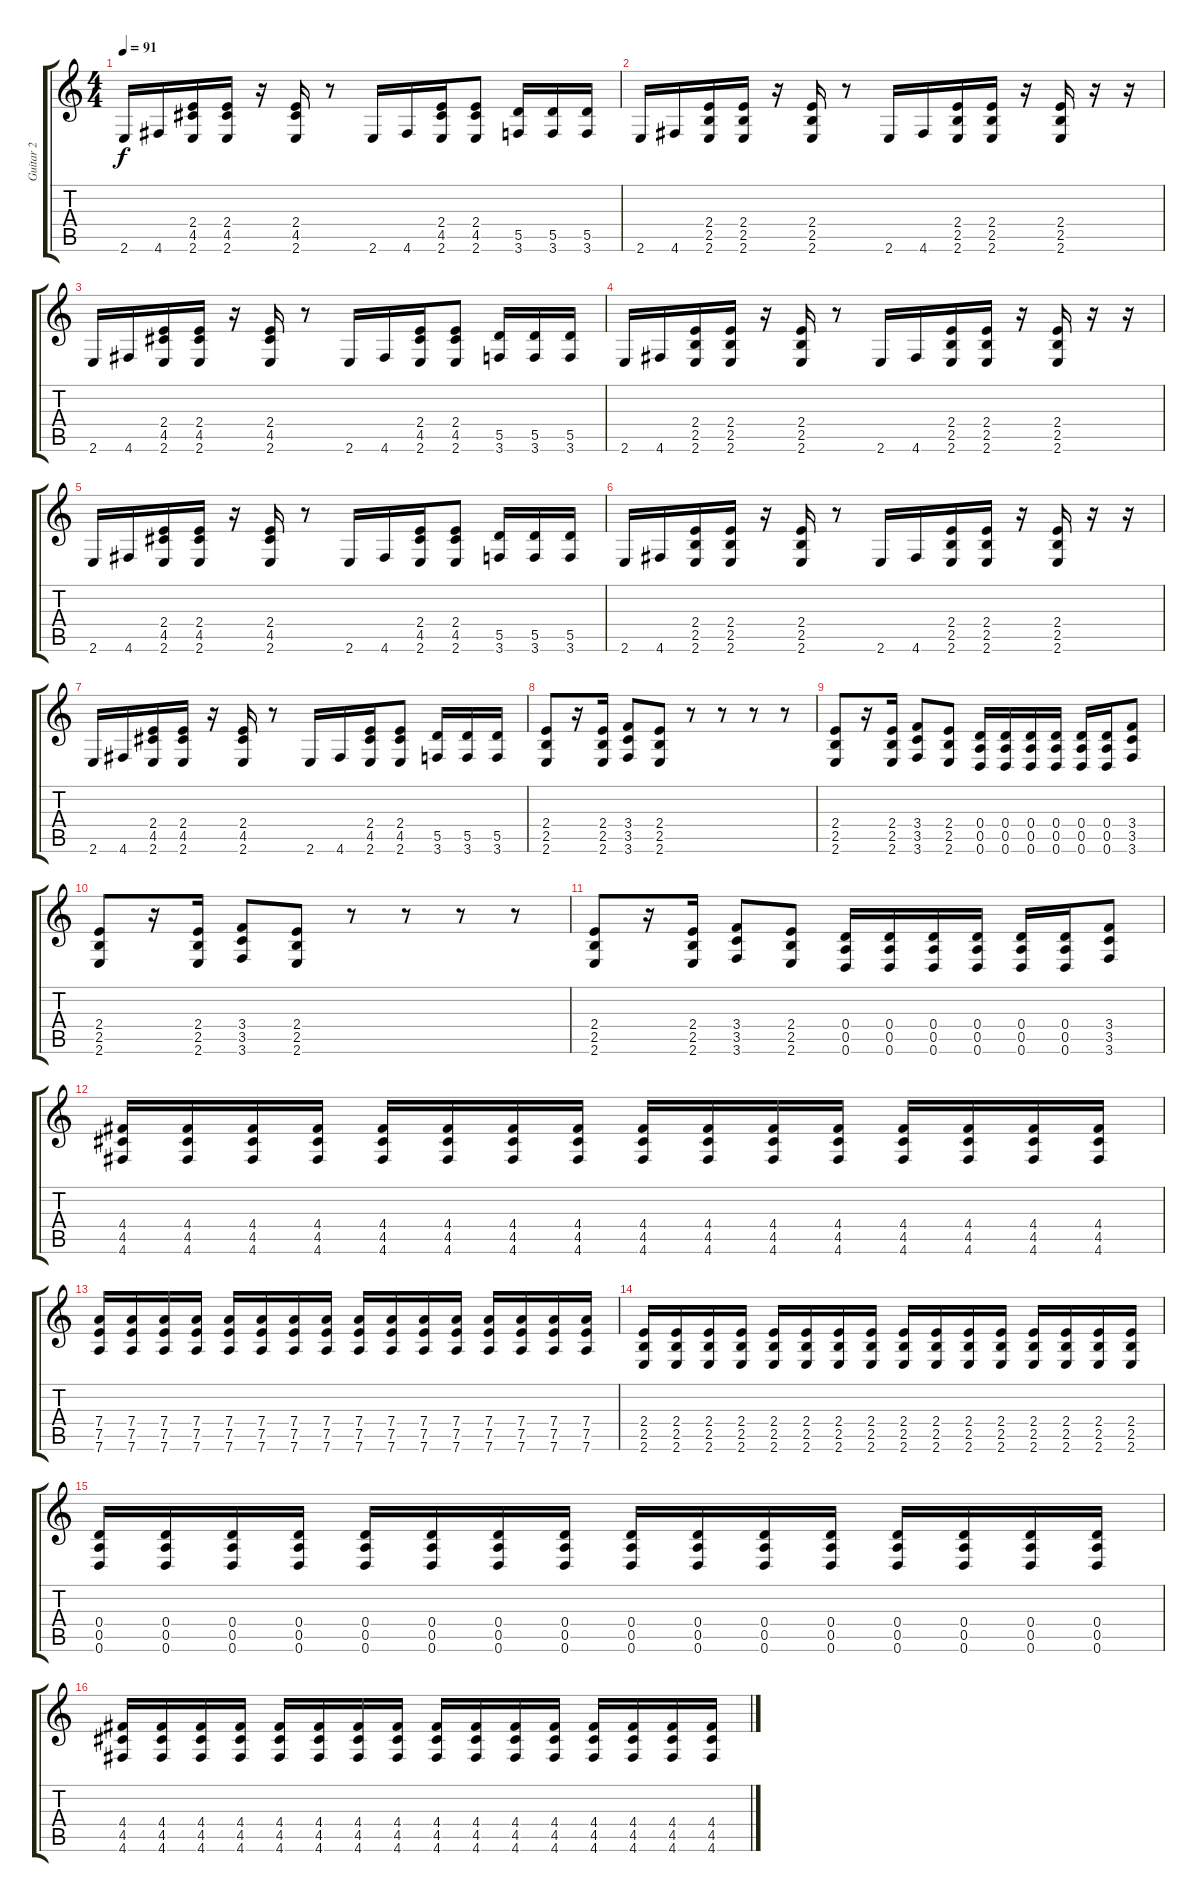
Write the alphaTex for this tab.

\track ("Guitar 2" "Guitar 2") {instrument overdrivenguitar}
\staff {score tabs}
\tuning (E4 B3 G3 D3 A2 D2) {hide}
\ts (4 4)
\tempo 91
\clef g2
\ks c
2.6.16{dy f} 4.6.16 (2.4 4.5 2.6).16 (2.4 4.5 2.6).16 r.16 (2.4 4.5 2.6).16 r.8 2.6.16 4.6.16 (2.4 4.5 2.6).16 (2.4 4.5 2.6).8 (5.5 3.6).16 (5.5 3.6).16 (5.5 3.6).16 |
2.6.16 4.6.16 (2.4 2.5 2.6).16 (2.4 2.5 2.6).16 r.16 (2.4 2.5 2.6).16 r.8 2.6.16 4.6.16 (2.4 2.5 2.6).16 (2.4 2.5 2.6).16 r.16 (2.4 2.5 2.6).16 r.16 r.16 |
2.6.16 4.6.16 (2.4 4.5 2.6).16 (2.4 4.5 2.6).16 r.16 (2.4 4.5 2.6).16 r.8 2.6.16 4.6.16 (2.4 4.5 2.6).16 (2.4 4.5 2.6).8 (5.5 3.6).16 (5.5 3.6).16 (5.5 3.6).16 |
2.6.16 4.6.16 (2.4 2.5 2.6).16 (2.4 2.5 2.6).16 r.16 (2.4 2.5 2.6).16 r.8 2.6.16 4.6.16 (2.4 2.5 2.6).16 (2.4 2.5 2.6).16 r.16 (2.4 2.5 2.6).16 r.16 r.16 |
2.6.16 4.6.16 (2.4 4.5 2.6).16 (2.4 4.5 2.6).16 r.16 (2.4 4.5 2.6).16 r.8 2.6.16 4.6.16 (2.4 4.5 2.6).16 (2.4 4.5 2.6).8 (5.5 3.6).16 (5.5 3.6).16 (5.5 3.6).16 |
2.6.16 4.6.16 (2.4 2.5 2.6).16 (2.4 2.5 2.6).16 r.16 (2.4 2.5 2.6).16 r.8 2.6.16 4.6.16 (2.4 2.5 2.6).16 (2.4 2.5 2.6).16 r.16 (2.4 2.5 2.6).16 r.16 r.16 |
2.6.16 4.6.16 (2.4 4.5 2.6).16 (2.4 4.5 2.6).16 r.16 (2.4 4.5 2.6).16 r.8 2.6.16 4.6.16 (2.4 4.5 2.6).16 (2.4 4.5 2.6).8 (5.5 3.6).16 (5.5 3.6).16 (5.5 3.6).16 |
(2.4 2.5 2.6).8 r.16 (2.4 2.5 2.6).16 (3.4 3.5 3.6).8 (2.4 2.5 2.6).8 r.8 r.8 r.8 r.8 |
(2.4 2.5 2.6).8 r.16 (2.4 2.5 2.6).16 (3.4 3.5 3.6).8 (2.4 2.5 2.6).8 (0.4 0.5 0.6).16 (0.4 0.5 0.6).16 (0.4 0.5 0.6).16 (0.4 0.5 0.6).16 (0.4 0.5 0.6).16 (0.4 0.5 0.6).16 (3.4 3.5 3.6).8 |
(2.4 2.5 2.6).8 r.16 (2.4 2.5 2.6).16 (3.4 3.5 3.6).8 (2.4 2.5 2.6).8 r.8 r.8 r.8 r.8 |
(2.4 2.5 2.6).8 r.16 (2.4 2.5 2.6).16 (3.4 3.5 3.6).8 (2.4 2.5 2.6).8 (0.4 0.5 0.6).16 (0.4 0.5 0.6).16 (0.4 0.5 0.6).16 (0.4 0.5 0.6).16 (0.4 0.5 0.6).16 (0.4 0.5 0.6).16 (3.4 3.5 3.6).8 |
(4.4 4.5 4.6).16 (4.4 4.5 4.6).16 (4.4 4.5 4.6).16 (4.4 4.5 4.6).16 (4.4 4.5 4.6).16 (4.4 4.5 4.6).16 (4.4 4.5 4.6).16 (4.4 4.5 4.6).16 (4.4 4.5 4.6).16 (4.4 4.5 4.6).16 (4.4 4.5 4.6).16 (4.4 4.5 4.6).16 (4.4 4.5 4.6).16 (4.4 4.5 4.6).16 (4.4 4.5 4.6).16 (4.4 4.5 4.6).16 |
(7.4 7.5 7.6).16 (7.4 7.5 7.6).16 (7.4 7.5 7.6).16 (7.4 7.5 7.6).16 (7.4 7.5 7.6).16 (7.4 7.5 7.6).16 (7.4 7.5 7.6).16 (7.4 7.5 7.6).16 (7.4 7.5 7.6).16 (7.4 7.5 7.6).16 (7.4 7.5 7.6).16 (7.4 7.5 7.6).16 (7.4 7.5 7.6).16 (7.4 7.5 7.6).16 (7.4 7.5 7.6).16 (7.4 7.5 7.6).16 |
(2.4 2.5 2.6).16 (2.4 2.5 2.6).16 (2.4 2.5 2.6).16 (2.4 2.5 2.6).16 (2.4 2.5 2.6).16 (2.4 2.5 2.6).16 (2.4 2.5 2.6).16 (2.4 2.5 2.6).16 (2.4 2.5 2.6).16 (2.4 2.5 2.6).16 (2.4 2.5 2.6).16 (2.4 2.5 2.6).16 (2.4 2.5 2.6).16 (2.4 2.5 2.6).16 (2.4 2.5 2.6).16 (2.4 2.5 2.6).16 |
(0.4 0.5 0.6).16 (0.4 0.5 0.6).16 (0.4 0.5 0.6).16 (0.4 0.5 0.6).16 (0.4 0.5 0.6).16 (0.4 0.5 0.6).16 (0.4 0.5 0.6).16 (0.4 0.5 0.6).16 (0.4 0.5 0.6).16 (0.4 0.5 0.6).16 (0.4 0.5 0.6).16 (0.4 0.5 0.6).16 (0.4 0.5 0.6).16 (0.4 0.5 0.6).16 (0.4 0.5 0.6).16 (0.4 0.5 0.6).16 |
(4.4 4.5 4.6).16 (4.4 4.5 4.6).16 (4.4 4.5 4.6).16 (4.4 4.5 4.6).16 (4.4 4.5 4.6).16 (4.4 4.5 4.6).16 (4.4 4.5 4.6).16 (4.4 4.5 4.6).16 (4.4 4.5 4.6).16 (4.4 4.5 4.6).16 (4.4 4.5 4.6).16 (4.4 4.5 4.6).16 (4.4 4.5 4.6).16 (4.4 4.5 4.6).16 (4.4 4.5 4.6).16 (4.4 4.5 4.6).16
